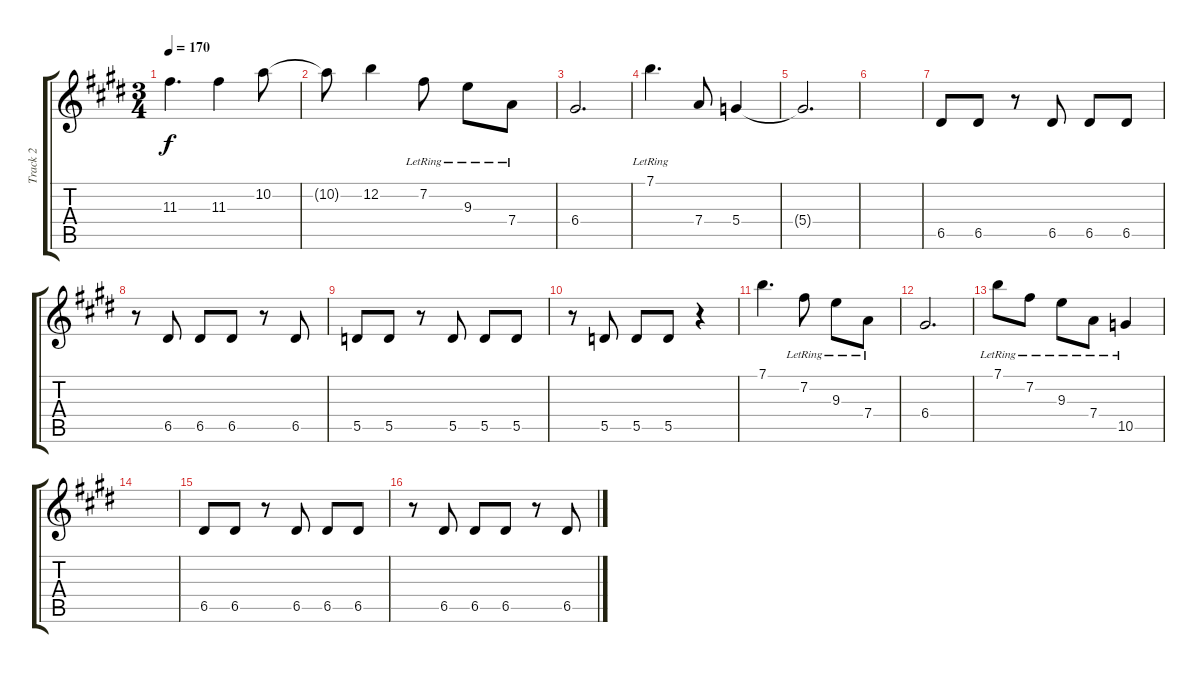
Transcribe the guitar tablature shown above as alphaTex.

\track ("Track 2" "Track 2") {instrument acousticguitarnylon}
\staff {score tabs}
\tuning (E4 B3 G3 D3 A2 E2) {hide}
\ts (3 4)
\tempo 170
\clef g2
\ks e
11.3.4{d dy f} 11.3.4 10.2.8 |
10.2{t}.8 12.2.4 7.2{lr}.8 9.3{lr}.8 7.4{lr}.8 |
6.4.2{d} |
7.1{lr}.4{d} 7.4.8 5.4.4 |
5.4{t}.2{d} |
|
6.5.8 6.5.8 r.8 6.5.8 6.5.8 6.5.8 |
r.8 6.5.8 6.5.8 6.5.8 r.8 6.5.8 |
5.5.8 5.5.8 r.8 5.5.8 5.5.8 5.5.8 |
r.8 5.5.8 5.5.8 5.5.8 r.4 |
7.1.4{d} 7.2{lr}.8 9.3{lr}.8 7.4{lr}.8 |
6.4.2{d} |
7.1{lr}.8 7.2{lr}.8 9.3{lr}.8 7.4{lr}.8 10.5{lr}.4 |
|
6.5.8 6.5.8 r.8 6.5.8 6.5.8 6.5.8 |
r.8 6.5.8 6.5.8 6.5.8 r.8 6.5.8
